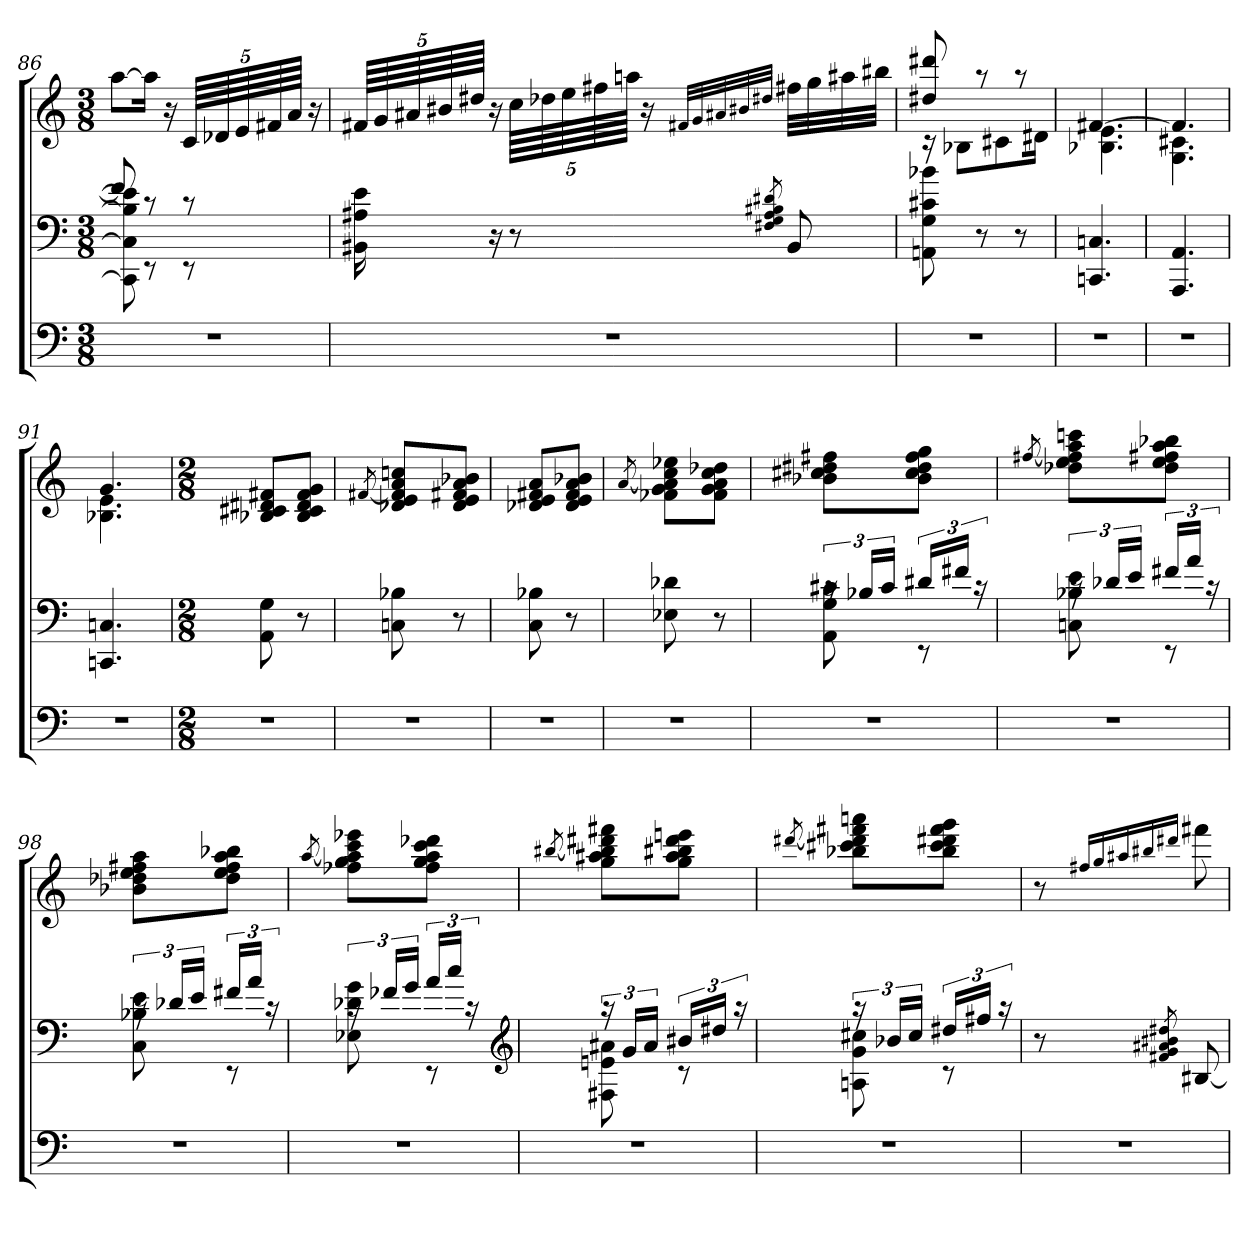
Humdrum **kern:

**kern	**kern	**kern
*part3	*part2	*part1
*staff3	*staff2	*staff1
*clefF4	*clefF4	*clefG2
*k[]	*k[]	*k[]
*M3/8	*M3/8	*M3/8
=86	=86	=86
*	*^	*
4.r	8f#]	8CC] 8C] 8B-] 8e]	[8aaL
.	8rc	8rEE	16aaJk]
.	.	.	16r
.	8rc	8rEE	80cLLLL
.	.	.	80d-X
.	.	.	80e
.	.	.	80f#X
.	.	.	80aJJJJ
.	.	.	16r
*	*v	*v	*
=87	=87	=87
4.r	16BB#X 16A#X 16e	80f#XLLLL
.	.	80g
.	.	80a#X
.	.	80b#X
.	.	80dd#XJJJJ
.	16r	16r
.	8r	80ccLLLL
.	.	80dd-X
.	.	80ee
.	.	80ff#X
.	.	80aanJJJJ
.	.	16r
.	.	32qqf#X/LLL
.	.	32qqg/
.	.	32qqa#X/
.	.	32qqb#X/
.	8qF#X/ 8qG/ 8qA#/ 8qB#X/ 8qd#X/	32qqdd#X/JJJ
.	8BB#	32ff#XLLL
.	.	32gg
.	.	32aa#X
.	.	32bb#XJJJ
=88	=88	=88
*	*	*^
4.r	8AAn 8G 8c#X 8b-X	8dd#X 8ddd#X	16rc
.	.	.	8B-XL
.	8r	8raa	.
.	.	.	8c#X
.	8r	8raa	.
.	.	.	16d#XJk
=89	=89	=89	=89
4.r	4.CCn 4.Cn	[4.f#X	4.B-X 4.e
=90	=90	=90	=90
4.r	4.AAA 4.AA	4.f#]	4.G 4.c#X
=91	=91	=91	=91
4.r	4.CCn 4.Cn	4.g	4.B-X 4.e
*	*	*v	*v
=92	=92	=92
*M2/8	*M2/8	*M2/8
4r	8AA 8G	8B-X 8c#X 8d#X 8f#XL
.	8r	8B- 8c# 8d# 8f# 8gJ
=93	=93	=93
.	.	[8qf#X/
4r	8Cn 8B-X	8d-X 8e 8f#] 8a 8ccnL
.	8r	8d- 8e 8f#X 8a 8b-XJ
=94	=94	=94
4r	8C 8B-X	8d-X 8e 8f#X 8aL
.	8r	8d- 8e 8f# 8a 8b-XJ
=95	=95	=95
.	.	[8qa/
4r	8E-X 8d-X	8f-X 8g 8a] 8cc 8ee-XL
.	8r	8f- 8g 8a 8cc 8dd-XJ
=96	=96	=96
*	*^	*
4r	24rc	8AA 8G 8c#X	8b-X 8cc#X 8dd#X 8ff#XL
.	24B-XLL	.	.
.	24c#JJ	.	.
.	24d#XLL	8rEE	8b- 8cc# 8dd# 8ff# 8ggJ
.	24f#XJJ	.	.
.	24rc	.	.
=97	=97	=97	=97
.	.	.	[8qff#X/
4r	24rc	8Cn 8B-X 8e	8dd-X 8ee 8ff#] 8aa 8cccnL
.	24d-XLL	.	.
.	24eJJ	.	.
.	24f#XLL	8rEE	8dd- 8ee 8ff#X 8aa 8bb-XJ
.	24aJJ	.	.
.	24rc	.	.
=98	=98	=98	=98
4r	24rc	8C 8B-X 8e	8b-X 8dd-X 8ee 8ff#X 8aaL
.	24d-XLL	.	.
.	24eJJ	.	.
.	24f#XLL	8rEE	8dd- 8ee 8ff# 8aa 8bb-XJ
.	24aJJ	.	.
.	24rc	.	.
=99	=99	=99	=99
.	.	.	[8qaa/
4r	24rc	8E-X 8d-X 8g	8ff-X 8gg 8aa] 8ccc 8eee-XL
.	24f-XLL	.	.
.	24gJJ	.	.
.	24aLL	8rEE	8ff- 8gg 8aa 8ccc 8ddd-XJ
.	24ccJJ	.	.
.	24rc	.	.
*	*clefG2	*	*
=100	=100	=100	=100
.	.	.	[8qbb#X/
4r	24raa	8F#X 8en 8a#X	8gg 8aa#X 8bb#] 8ddd#X 8fff#XL
.	24gLL	.	.
.	24a#JJ	.	.
.	24b#XLL	8rc	8gg 8aa# 8bb#X 8ddd# 8eeenJ
.	24dd#XJJ	.	.
.	24raa	.	.
=101	=101	=101	=101
.	.	.	[8qddd#X/
4r	24raa	8An 8g 8cc#X	8bb-X 8ccc#X 8ddd#] 8fff#X 8aaanL
.	24b-XLL	.	.
.	24cc#JJ	.	.
.	24dd#XLL	8rc	8bb- 8ccc# 8ddd#X 8fff# 8gggJ
.	24ff#XJJ	.	.
.	24raa	.	.
*	*v	*v	*
=102	=102	=102
4r	8r	8r
.	.	16qqff#X/LL
.	.	16qqgg/
.	.	16qqaa#X/
.	.	16qqbb#X/
.	8qf#X/ 8qg/ 8qa#X/ 8qb#X/ 8qdd#X/	16qqddd#X/JJ
.	[8B#X	8fff#X
=	=	=
*-	*-	*-
